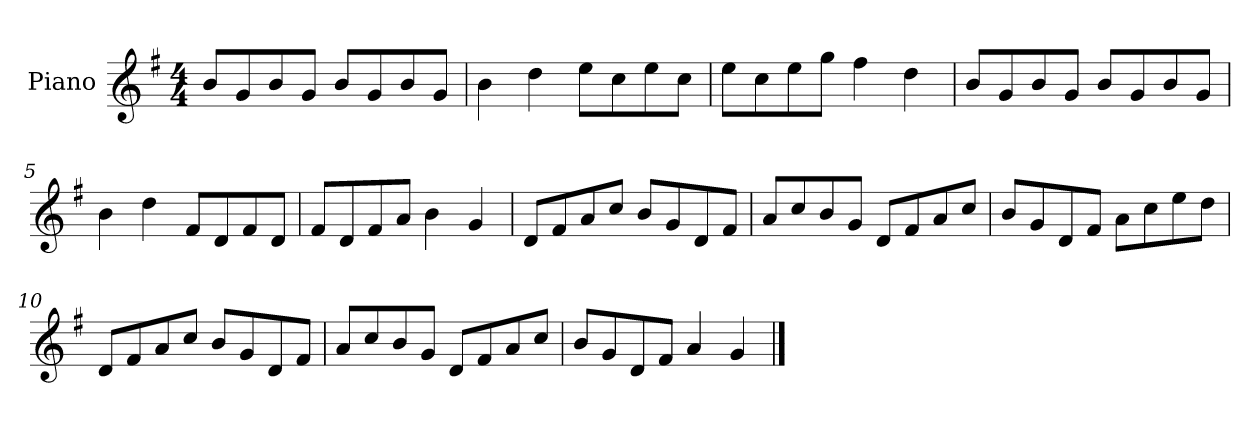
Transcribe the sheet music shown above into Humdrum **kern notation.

**kern
*part1
*staff1
*I"Piano
*I'P-no
*clefG2
*k[f#]
*M4/4
*MM90
=1
8b/L
8g/
8b/
8g/J
8b/L
8g/
8b/
8g/J
=2
4b\
4dd\
8ee\L
8cc\
8ee\
8cc\J
=3
8ee\L
8cc\
8ee\
8gg\J
4ff#\
4dd\
=4
8b/L
8g/
8b/
8g/J
8b/L
8g/
8b/
8g/J
=5
4b\
4dd\
8f#/L
8d/
8f#/
8d/J
!!LO:LB:g=z
=6
8f#/L
8d/
8f#/
8a/J
4b\
4g/
=7
8d/L
8f#/
8a/
8cc/J
8b/L
8g/
8d/
8f#/J
=8
8a/L
8cc/
8b/
8g/J
8d/L
8f#/
8a/
8cc/J
=9
8b/L
8g/
8d/
8f#/J
8a\L
8cc\
8ee\
8dd\J
=10
8d/L
8f#/
8a/
8cc/J
8b/L
8g/
8d/
8f#/J
!!LO:LB:g=z
=11
8a/L
8cc/
8b/
8g/J
8d/L
8f#/
8a/
8cc/J
=12
8b/L
8g/
8d/
8f#/J
4a/
4g/
==
*-
